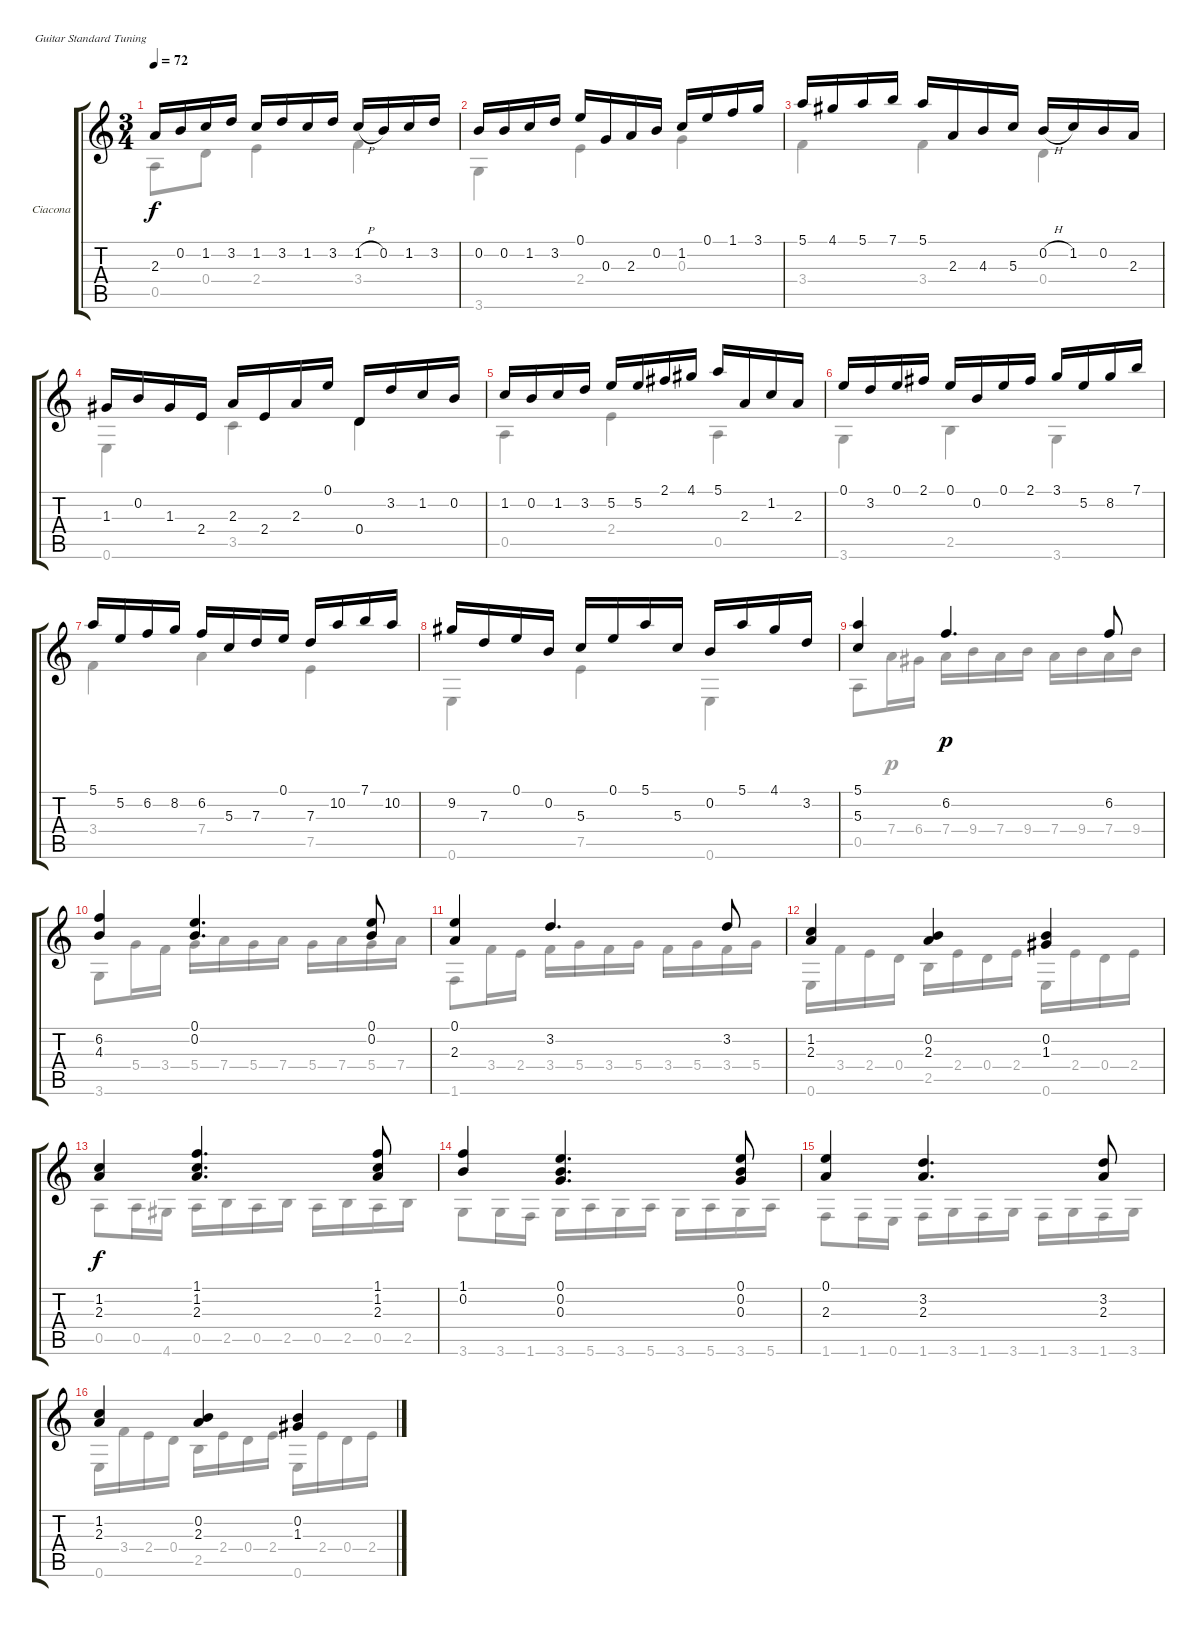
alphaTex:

\bracketExtendMode groupsimilarinstruments
\firstSystemTrackNameOrientation horizontal
\otherSystemsTrackNameOrientation horizontal
\track ("Ciacona" "Ciacona") {instrument acousticguitarnylon}
\staff {score tabs}
\tuning (E4 B3 G3 D3 A2 E2)
\voice
\ts (3 4)
\tempo 72
\clef g2
\ks c
2.3.16{dy f} 0.2.16 1.2.16 3.2.16 1.2.16 3.2.16 1.2.16 3.2.16 1.2{h}.16 0.2.16 1.2.16 3.2.16 |
0.2.16 0.2.16 1.2.16 3.2.16 0.1.16 0.3.16 2.3.16 0.2.16 1.2.16 0.1.16 1.1.16 3.1.16 |
5.1.16 4.1.16 5.1.16 7.1.16 5.1.16 2.3.16 4.3.16 5.3.16 0.2{h}.16 1.2.16 0.2.16 2.3.16 |
1.3.16 0.2.16 1.3.16 2.4.16 2.3.16 2.4.16 2.3.16 0.1.16 0.4.16 3.2.16 1.2.16 0.2.16 |
1.2.16 0.2.16 1.2.16 3.2.16 5.2.16 5.2.16 2.1.16 4.1.16 5.1.16 2.3.16 1.2.16 2.3.16 |
0.1.16 3.2.16 0.1.16 2.1.16 0.1.16 0.2.16 0.1.16 2.1.16 3.1.16 5.2.16 8.2.16 7.1.16 |
5.1.16 5.2.16 6.2.16 8.2.16 6.2.16 5.3.16 7.3.16 0.1.16 7.3.16 10.2.16 7.1.16 10.2.16 |
9.2.16 7.3.16 0.1.16 0.2.16 5.3.16 0.1.16 5.1.16 5.3.16 0.2.16 5.1.16 4.1.16 3.2.16 |
(5.1 5.3).4 6.2.4{d dy p} 6.2.8 |
(6.2 4.3).4 (0.1 0.2).4{d} (0.1 0.2).8 |
(0.1 2.3).4 3.2.4{d} 3.2.8 |
(1.2 2.3).4 (0.2 2.3).4 (0.2 1.3).4 |
(1.2 2.3).4{dy f} (1.1 1.2 2.3).4{d} (1.1 1.2 2.3).8 |
(1.1 0.2).4 (0.1 0.2 0.3).4{d} (0.1 0.2 0.3).8 |
(0.1 2.3).4 (3.2 2.3).4{d} (3.2 2.3).8 |
(1.2 2.3).4 (0.2 2.3).4 (0.2 1.3).4
\voice
\clef g2
\ottava regular
\simile none
\ks c
0.5.8{dy f} 0.4.8 2.4.4 3.4.4 |
3.6.4 2.4.4 0.3.4 |
3.4.4 3.4.4 0.4.4 |
0.6.4 3.5.4 0.4.4 |
0.5.4 2.4.4 0.5.4 |
3.6.4 2.5.4 3.6.4 |
3.4.4 7.4.4 7.5.4 |
0.6.4 7.5.4 0.6.4 |
0.5.8 7.4.16{dy p} 6.4.16 7.4.16 9.4.16 7.4.16 9.4.16 7.4.16 9.4.16 7.4.16 9.4.16 |
3.6.8 5.4.16 3.4.16 5.4.16 7.4.16 5.4.16 7.4.16 5.4.16 7.4.16 5.4.16 7.4.16 |
1.6.8 3.4.16 2.4.16 3.4.16 5.4.16 3.4.16 5.4.16 3.4.16 5.4.16 3.4.16 5.4.16 |
0.6.16 3.4.16 2.4.16 0.4.16 2.5.16 2.4.16 0.4.16 2.4.16 0.6.16 2.4.16 0.4.16 2.4.16 |
0.5.8{dy f} 0.5.16 4.6.16 0.5.16 2.5.16 0.5.16 2.5.16 0.5.16 2.5.16 0.5.16 2.5.16 |
3.6.8 3.6.16 1.6.16 3.6.16 5.6.16 3.6.16 5.6.16 3.6.16 5.6.16 3.6.16 5.6.16 |
1.6.8 1.6.16 0.6.16 1.6.16 3.6.16 1.6.16 3.6.16 1.6.16 3.6.16 1.6.16 3.6.16 |
0.6.16 3.4.16 2.4.16 0.4.16 2.5.16 2.4.16 0.4.16 2.4.16 0.6.16 2.4.16 0.4.16 2.4.16
